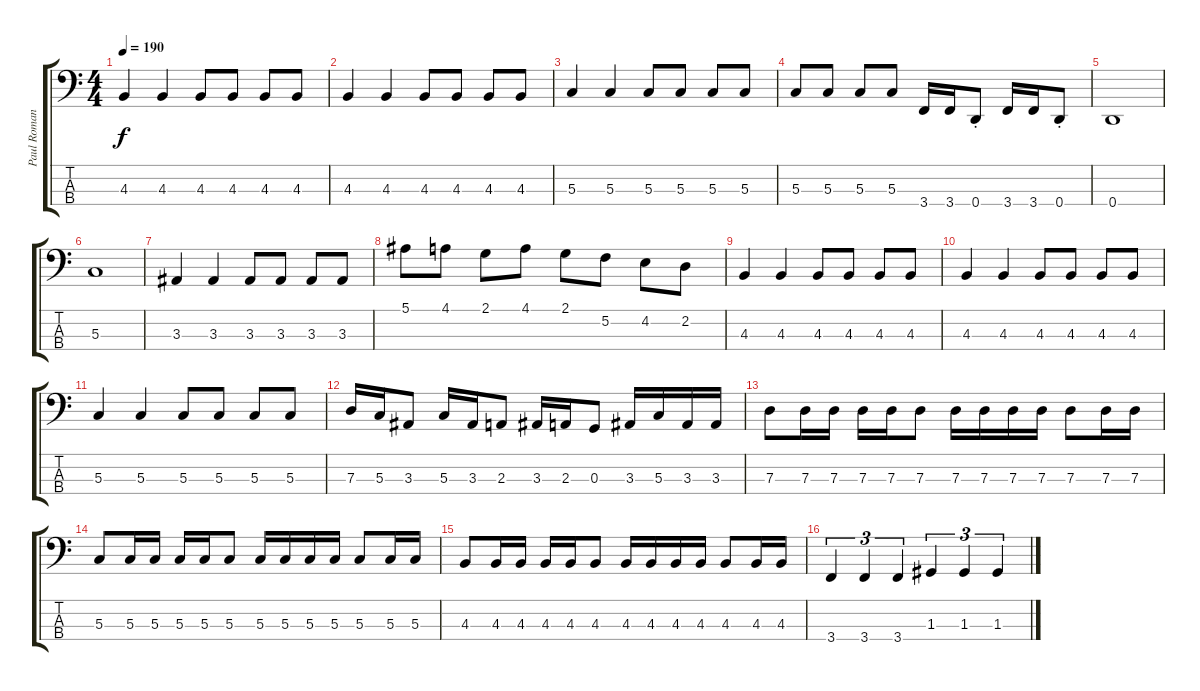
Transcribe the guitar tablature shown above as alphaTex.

\track ("Paul Romanko" "Paul Roman") {instrument electricbasspick}
\staff {score tabs}
\tuning (F2 C2 G1 D1) {hide}
\ts (4 4)
\tempo 190
\clef f4
\ks c
4.3.4{dy f} 4.3.4 4.3.8 4.3.8 4.3.8 4.3.8 |
4.3.4 4.3.4 4.3.8 4.3.8 4.3.8 4.3.8 |
5.3.4 5.3.4 5.3.8 5.3.8 5.3.8 5.3.8 |
5.3.8 5.3.8 5.3.8 5.3.8 3.4.16 3.4.16 0.4{st}.8 3.4.16 3.4.16 0.4{st}.8 |
0.4.1 |
5.3.1 |
3.3.4 3.3.4 3.3.8 3.3.8 3.3.8 3.3.8 |
5.1.8 4.1.8 2.1.8 4.1.8 2.1.8 5.2.8 4.2.8 2.2.8 |
4.3.4 4.3.4 4.3.8 4.3.8 4.3.8 4.3.8 |
4.3.4 4.3.4 4.3.8 4.3.8 4.3.8 4.3.8 |
5.3.4 5.3.4 5.3.8 5.3.8 5.3.8 5.3.8 |
7.3.16 5.3.16 3.3.8 5.3.16 3.3.16 2.3.8 3.3.16 2.3.16 0.3.8 3.3.16 5.3.16 3.3.16 3.3.16 |
7.3.8 7.3.16 7.3.16 7.3.16 7.3.16 7.3.8 7.3.16 7.3.16 7.3.16 7.3.16 7.3.8 7.3.16 7.3.16 |
5.3.8 5.3.16 5.3.16 5.3.16 5.3.16 5.3.8 5.3.16 5.3.16 5.3.16 5.3.16 5.3.8 5.3.16 5.3.16 |
4.3.8 4.3.16 4.3.16 4.3.16 4.3.16 4.3.8 4.3.16 4.3.16 4.3.16 4.3.16 4.3.8 4.3.16 4.3.16 |
3.4.4{tu (3 2)} 3.4.4{tu (3 2)} 3.4.4{tu (3 2)} 1.3.4{tu (3 2)} 1.3.4{tu (3 2)} 1.3.4{tu (3 2)}
